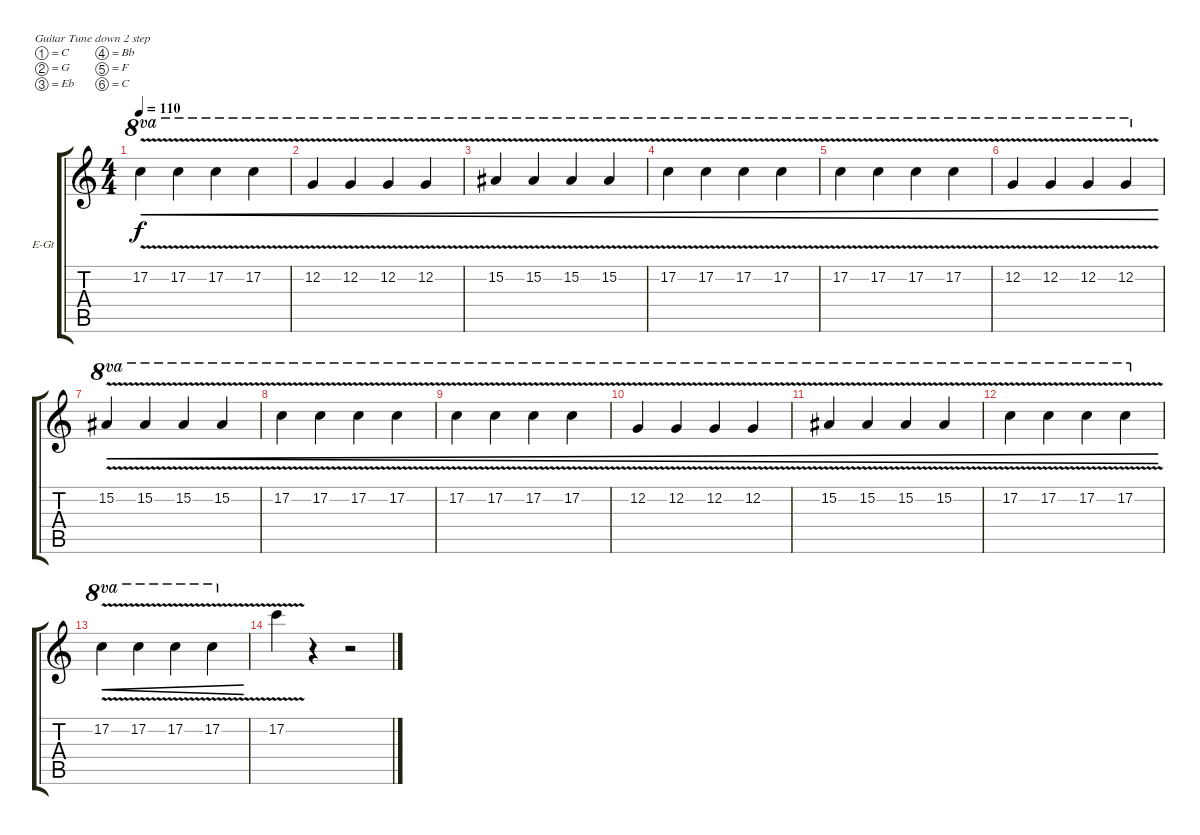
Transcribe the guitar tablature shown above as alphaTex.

\defaultSystemsLayout 4
\bracketExtendMode groupsimilarinstruments
\firstSystemTrackNameOrientation horizontal
\otherSystemsTrackNameOrientation horizontal
\track ("Electric Guitar 11" "E-Gt") {instrument distortionguitar}
\staff {score tabs}
\tuning (C4 G3 Eb3 Bb2 F2 C2)
\ts (4 4)
\tempo 110
\clef g2
\ks c
17.2{v}.4{ot 8va cre dy f} 17.2{v}.4{ot 8va cre} 17.2{v}.4{ot 8va cre} 17.2{v}.4{ot 8va cre} |
12.2{v}.4{ot 8va cre} 12.2{v}.4{ot 8va cre} 12.2{v}.4{ot 8va cre} 12.2{v}.4{ot 8va cre} |
15.2{v}.4{ot 8va cre} 15.2{v}.4{ot 8va cre} 15.2{v}.4{ot 8va cre} 15.2{v}.4{ot 8va cre} |
17.2{v}.4{ot 8va cre} 17.2{v}.4{ot 8va cre} 17.2{v}.4{ot 8va cre} 17.2{v}.4{ot 8va cre} |
17.2{v}.4{ot 8va cre} 17.2{v}.4{ot 8va cre} 17.2{v}.4{ot 8va cre} 17.2{v}.4{ot 8va cre} |
12.2{v}.4{ot 8va cre} 12.2{v}.4{ot 8va cre} 12.2{v}.4{ot 8va cre} 12.2{v}.4{ot 8va cre} |
15.2{v}.4{ot 8va cre} 15.2{v}.4{ot 8va cre} 15.2{v}.4{ot 8va cre} 15.2{v}.4{ot 8va cre} |
17.2{v}.4{ot 8va cre} 17.2{v}.4{ot 8va cre} 17.2{v}.4{ot 8va cre} 17.2{v}.4{ot 8va cre} |
17.2{v}.4{ot 8va cre} 17.2{v}.4{ot 8va cre} 17.2{v}.4{ot 8va cre} 17.2{v}.4{ot 8va cre} |
12.2{v}.4{ot 8va cre} 12.2{v}.4{ot 8va cre} 12.2{v}.4{ot 8va cre} 12.2{v}.4{ot 8va cre} |
15.2{v}.4{ot 8va cre} 15.2{v}.4{ot 8va cre} 15.2{v}.4{ot 8va cre} 15.2{v}.4{ot 8va cre} |
17.2{v}.4{ot 8va cre} 17.2{v}.4{ot 8va cre} 17.2{v}.4{ot 8va cre} 17.2{v}.4{ot 8va cre} |
17.2{v}.4{ot 8va cre} 17.2{v}.4{ot 8va cre} 17.2{v}.4{ot 8va cre} 17.2{v}.4{ot 8va cre} |
17.2{v}.4 r.4 r.2
